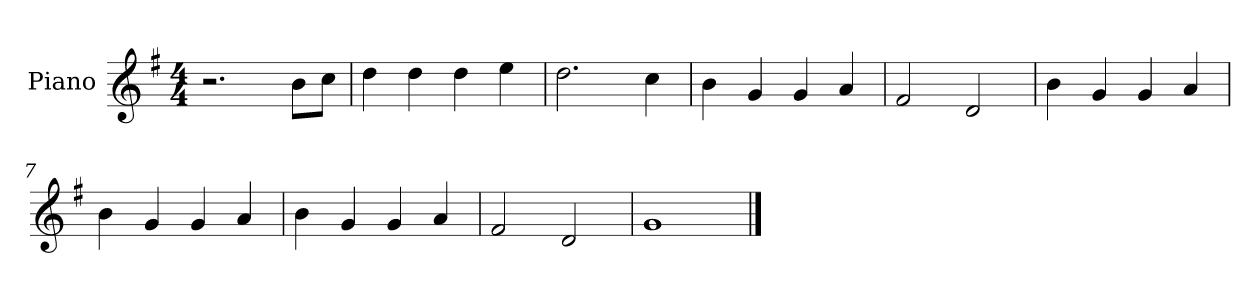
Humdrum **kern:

**kern
*part1
*staff1
*I"Piano
*I'Pno
*clefG2
*k[f#]
*M4/4
=1
2.r
8b\L
8cc\J
=2
4dd\
4dd\
4dd\
4ee\
=3
2.dd\
4cc\
=4
4b\
4g/
4g/
4a/
=5
2f#/
2d/
=6
4b\
4g/
4g/
4a/
=7
4b\
4g/
4g/
4a/
=8
4b\
4g/
4g/
4a/
=9
2f#/
2d/
=10
1g
==
*-
